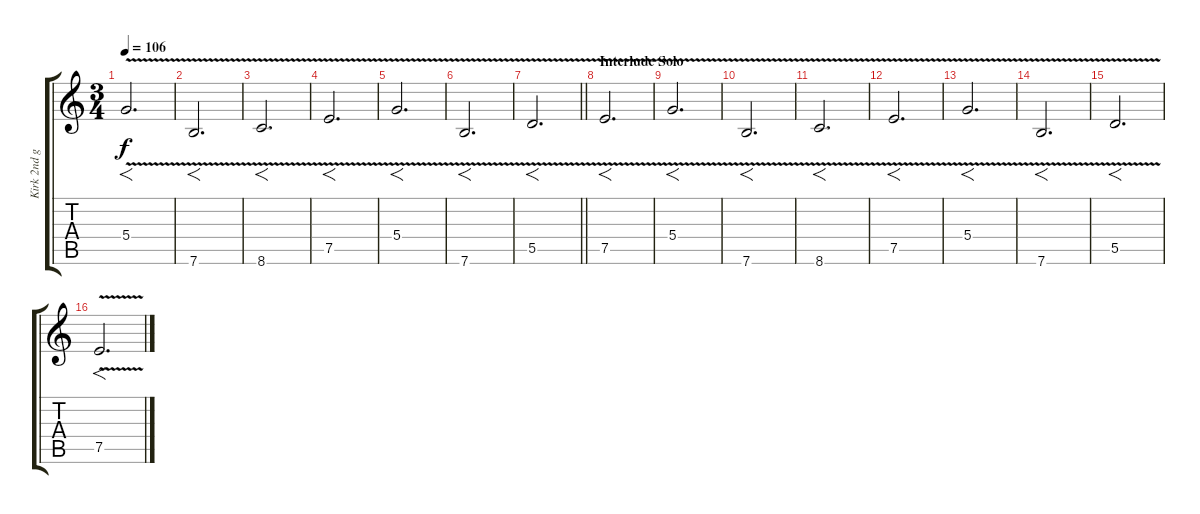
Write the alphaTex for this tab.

\track ("Kirk 2nd guitar" "Kirk 2nd g") {instrument distortionguitar}
\staff {score tabs}
\tuning (E4 B3 G3 D3 A2 E2) {hide}
\ts (3 4)
\tempo 106
\clef g2
\ks c
5.4{v}.2{f d dy f} |
7.6{v}.2{f d} |
8.6{v}.2{f d} |
7.5{v}.2{f d} |
5.4{v}.2{f d} |
7.6{v}.2{f d} |
\barLineRight lightlight
5.5{v}.2{f d} |
\section ("" "Interlude Solo")
7.5{v}.2{f d} |
5.4{v}.2{f d} |
7.6{v}.2{f d} |
8.6{v}.2{f d} |
7.5{v}.2{f d} |
5.4{v}.2{f d} |
7.6{v}.2{f d} |
5.5{v}.2{f d} |
7.5{v}.2{f d}
